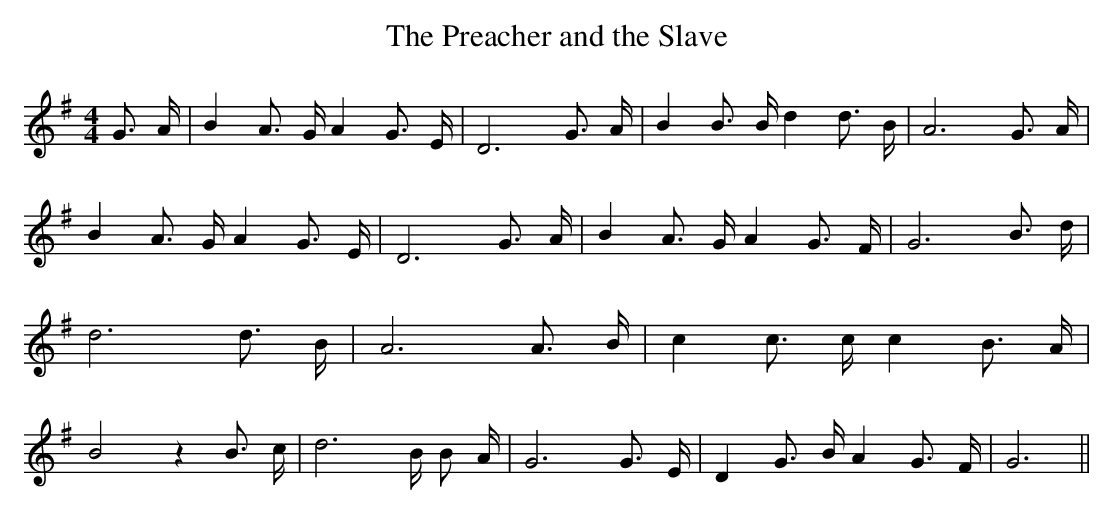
X:1
T:The Preacher and the Slave
M:4/4
L:1/16
K:G
 G3 A| B4 A3 G A4 G3 E| D12 G3 A| B4 B3 B d4 d3 B| A12 G3 A| B4 A3 G A4 G3 E|\
 D12 G3 A| B4 A3 G A4 G3 F| G12 B3 d| d12 d3 B| A12 A3 B| c4 c3 c c4 B3 A|\
 B8 z4 B3 c| d12 B B2 A| G12 G3 E| D4 G3 B A4 G3 F| G12||
